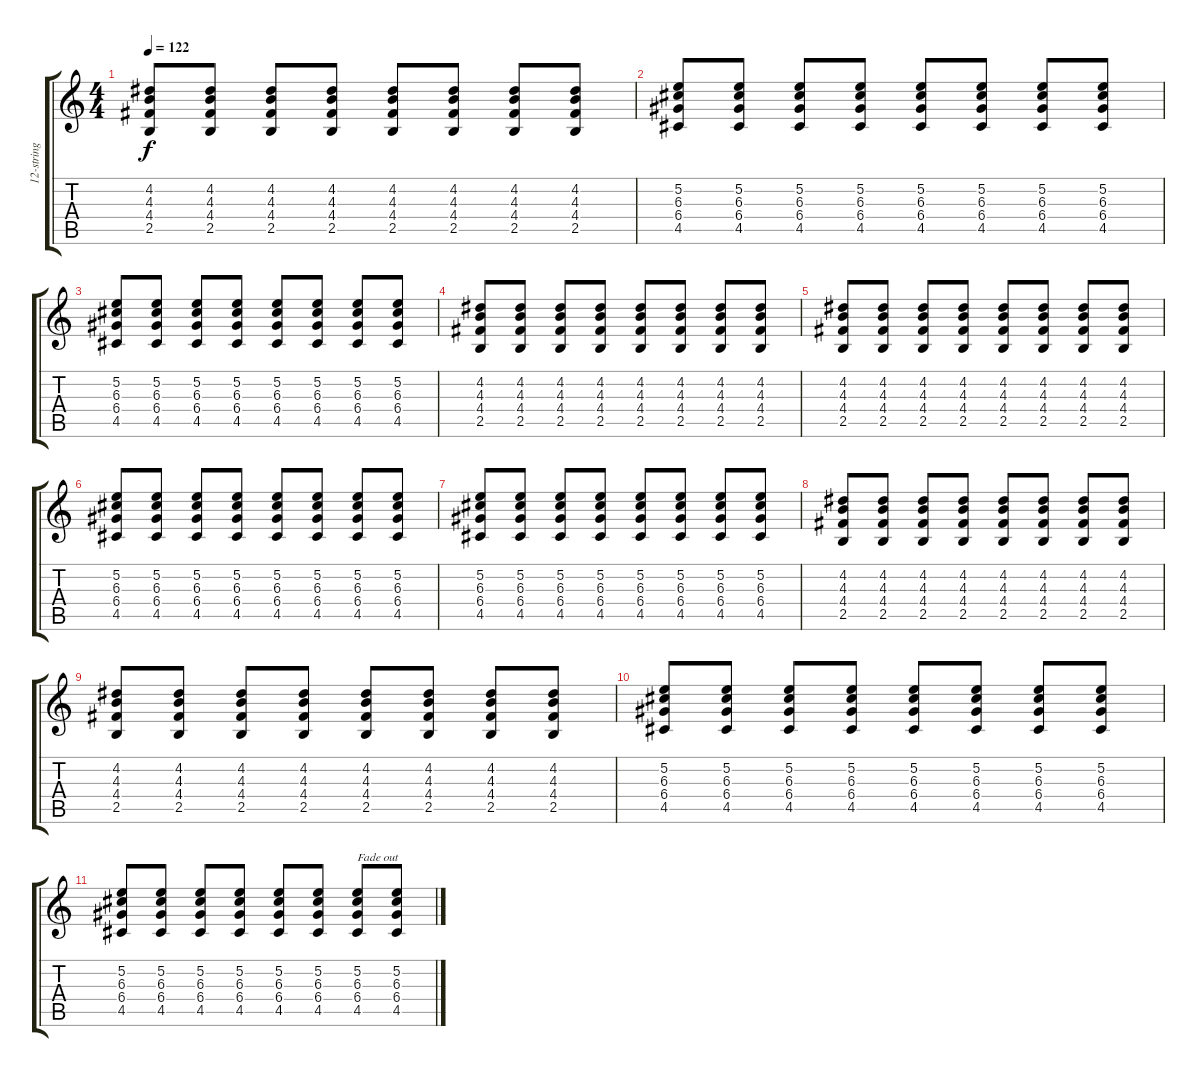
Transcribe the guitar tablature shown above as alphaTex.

\track ("12-string" "12-string") {instrument acousticguitarsteel}
\staff {score tabs}
\tuning (E4 B3 G3 D3 A2 E2) {hide}
\ts (4 4)
\tempo 122
\clef g2
\ks c
(4.2 4.3 4.4 2.5).8{dy f} (4.2 4.3 4.4 2.5).8 (4.2 4.3 4.4 2.5).8 (4.2 4.3 4.4 2.5).8 (4.2 4.3 4.4 2.5).8 (4.2 4.3 4.4 2.5).8 (4.2 4.3 4.4 2.5).8 (4.2 4.3 4.4 2.5).8 |
(5.2 6.3 6.4 4.5).8 (5.2 6.3 6.4 4.5).8 (5.2 6.3 6.4 4.5).8 (5.2 6.3 6.4 4.5).8 (5.2 6.3 6.4 4.5).8 (5.2 6.3 6.4 4.5).8 (5.2 6.3 6.4 4.5).8 (5.2 6.3 6.4 4.5).8 |
(5.2 6.3 6.4 4.5).8 (5.2 6.3 6.4 4.5).8 (5.2 6.3 6.4 4.5).8 (5.2 6.3 6.4 4.5).8 (5.2 6.3 6.4 4.5).8 (5.2 6.3 6.4 4.5).8 (5.2 6.3 6.4 4.5).8 (5.2 6.3 6.4 4.5).8 |
(4.2 4.3 4.4 2.5).8 (4.2 4.3 4.4 2.5).8 (4.2 4.3 4.4 2.5).8 (4.2 4.3 4.4 2.5).8 (4.2 4.3 4.4 2.5).8 (4.2 4.3 4.4 2.5).8 (4.2 4.3 4.4 2.5).8 (4.2 4.3 4.4 2.5).8 |
(4.2 4.3 4.4 2.5).8 (4.2 4.3 4.4 2.5).8 (4.2 4.3 4.4 2.5).8 (4.2 4.3 4.4 2.5).8 (4.2 4.3 4.4 2.5).8 (4.2 4.3 4.4 2.5).8 (4.2 4.3 4.4 2.5).8 (4.2 4.3 4.4 2.5).8 |
(5.2 6.3 6.4 4.5).8 (5.2 6.3 6.4 4.5).8 (5.2 6.3 6.4 4.5).8 (5.2 6.3 6.4 4.5).8 (5.2 6.3 6.4 4.5).8 (5.2 6.3 6.4 4.5).8 (5.2 6.3 6.4 4.5).8 (5.2 6.3 6.4 4.5).8 |
(5.2 6.3 6.4 4.5).8 (5.2 6.3 6.4 4.5).8 (5.2 6.3 6.4 4.5).8 (5.2 6.3 6.4 4.5).8 (5.2 6.3 6.4 4.5).8 (5.2 6.3 6.4 4.5).8 (5.2 6.3 6.4 4.5).8 (5.2 6.3 6.4 4.5).8 |
(4.2 4.3 4.4 2.5).8 (4.2 4.3 4.4 2.5).8 (4.2 4.3 4.4 2.5).8 (4.2 4.3 4.4 2.5).8 (4.2 4.3 4.4 2.5).8 (4.2 4.3 4.4 2.5).8 (4.2 4.3 4.4 2.5).8 (4.2 4.3 4.4 2.5).8 |
(4.2 4.3 4.4 2.5).8 (4.2 4.3 4.4 2.5).8 (4.2 4.3 4.4 2.5).8 (4.2 4.3 4.4 2.5).8 (4.2 4.3 4.4 2.5).8 (4.2 4.3 4.4 2.5).8 (4.2 4.3 4.4 2.5).8 (4.2 4.3 4.4 2.5).8 |
(5.2 6.3 6.4 4.5).8 (5.2 6.3 6.4 4.5).8 (5.2 6.3 6.4 4.5).8 (5.2 6.3 6.4 4.5).8 (5.2 6.3 6.4 4.5).8 (5.2 6.3 6.4 4.5).8 (5.2 6.3 6.4 4.5).8 (5.2 6.3 6.4 4.5).8 |
(5.2 6.3 6.4 4.5).8 (5.2 6.3 6.4 4.5).8 (5.2 6.3 6.4 4.5).8 (5.2 6.3 6.4 4.5).8 (5.2 6.3 6.4 4.5).8 (5.2 6.3 6.4 4.5).8 (5.2 6.3 6.4 4.5).8{txt "Fade out"} (5.2 6.3 6.4 4.5).8
